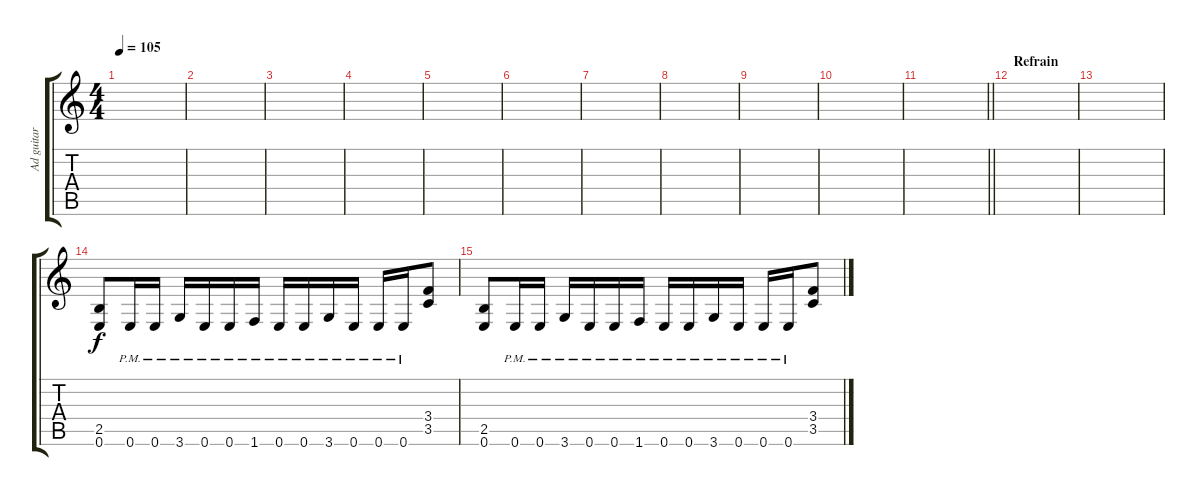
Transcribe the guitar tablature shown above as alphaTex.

\track ("Ad guitar" "Ad guitar") {instrument distortionguitar}
\staff {score tabs}
\tuning (E4 B3 G3 D3 A2 E2) {hide}
\ts (4 4)
\tempo 105
\clef g2
\ks c
|
|
|
|
|
|
|
|
|
|
\barLineRight lightlight
|
\section ("" "Refrain")
|
|
(2.5 0.6).8 0.6{pm}.16 0.6{pm}.16 3.6{pm}.16 0.6{pm}.16 0.6{pm}.16 1.6{pm}.16 0.6{pm}.16 0.6{pm}.16 3.6{pm}.16 0.6{pm}.16 0.6{pm}.16 0.6{pm}.16 (3.4 3.5).8 |
(2.5 0.6).8 0.6{pm}.16 0.6{pm}.16 3.6{pm}.16 0.6{pm}.16 0.6{pm}.16 1.6{pm}.16 0.6{pm}.16 0.6{pm}.16 3.6{pm}.16 0.6{pm}.16 0.6{pm}.16 0.6{pm}.16 (3.4 3.5).8
